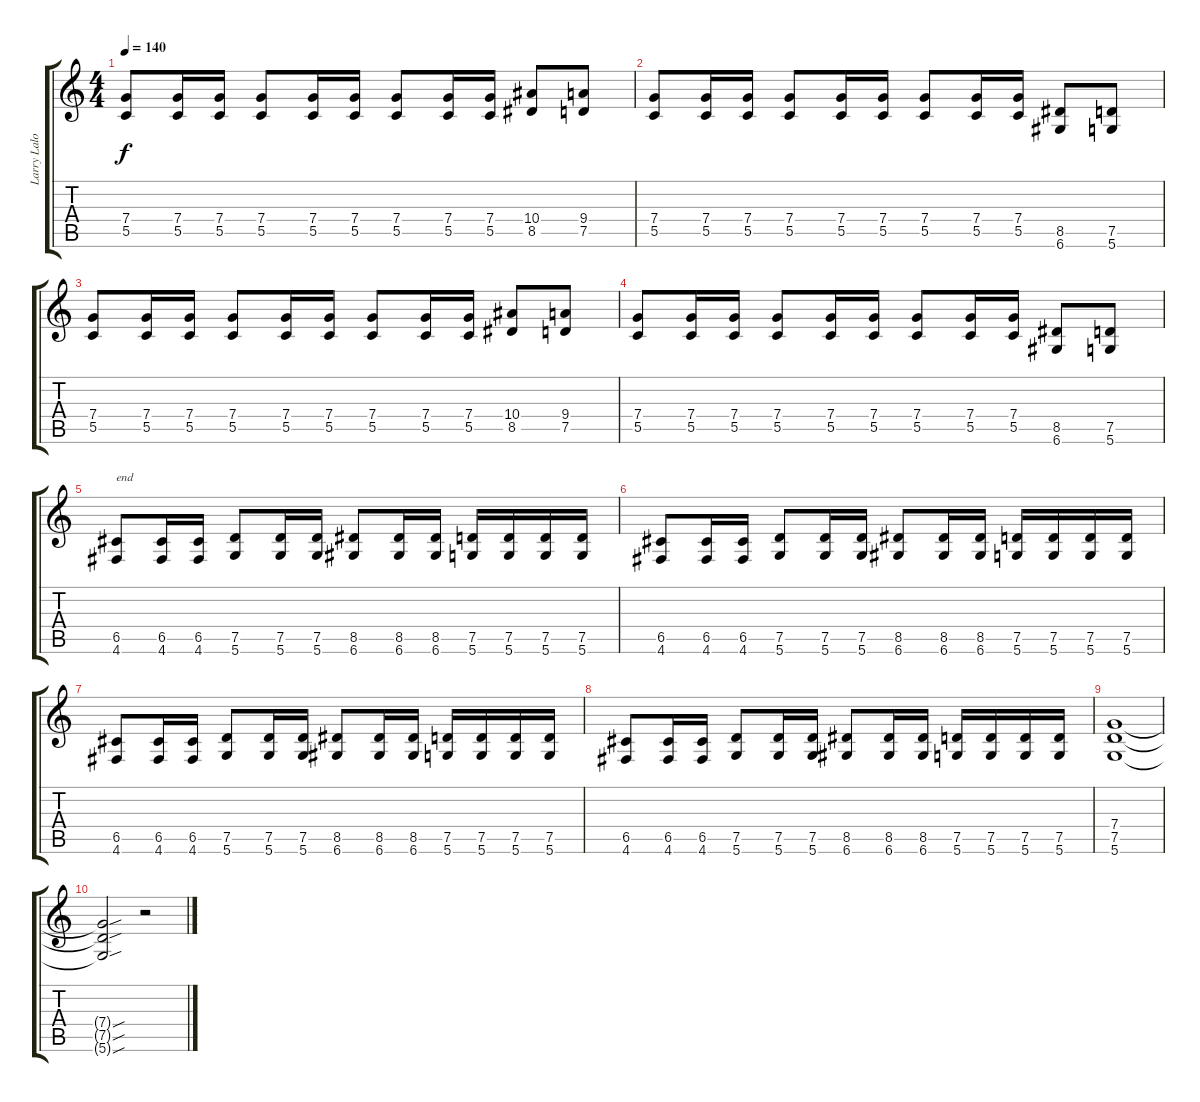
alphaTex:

\track ("Larry Lalonde" "Larry Lalo") {instrument distortionguitar}
\staff {score tabs}
\tuning (D4 A3 F3 C3 G2 D2) {hide}
\ts (4 4)
\tempo 140
\clef g2
\ks c
(7.4 5.5).8{dy f} (7.4 5.5).16 (7.4 5.5).16 (7.4 5.5).8 (7.4 5.5).16 (7.4 5.5).16 (7.4 5.5).8 (7.4 5.5).16 (7.4 5.5).16 (10.4 8.5).8 (9.4 7.5).8 |
(7.4 5.5).8 (7.4 5.5).16 (7.4 5.5).16 (7.4 5.5).8 (7.4 5.5).16 (7.4 5.5).16 (7.4 5.5).8 (7.4 5.5).16 (7.4 5.5).16 (8.5 6.6).8 (7.5 5.6).8 |
(7.4 5.5).8 (7.4 5.5).16 (7.4 5.5).16 (7.4 5.5).8 (7.4 5.5).16 (7.4 5.5).16 (7.4 5.5).8 (7.4 5.5).16 (7.4 5.5).16 (10.4 8.5).8 (9.4 7.5).8 |
(7.4 5.5).8 (7.4 5.5).16 (7.4 5.5).16 (7.4 5.5).8 (7.4 5.5).16 (7.4 5.5).16 (7.4 5.5).8 (7.4 5.5).16 (7.4 5.5).16 (8.5 6.6).8 (7.5 5.6).8 |
(6.5 4.6).8{txt "end"} (6.5 4.6).16 (6.5 4.6).16 (7.5 5.6).8 (7.5 5.6).16 (7.5 5.6).16 (8.5 6.6).8 (8.5 6.6).16 (8.5 6.6).16 (7.5 5.6).16 (7.5 5.6).16 (7.5 5.6).16 (7.5 5.6).16 |
(6.5 4.6).8 (6.5 4.6).16 (6.5 4.6).16 (7.5 5.6).8 (7.5 5.6).16 (7.5 5.6).16 (8.5 6.6).8 (8.5 6.6).16 (8.5 6.6).16 (7.5 5.6).16 (7.5 5.6).16 (7.5 5.6).16 (7.5 5.6).16 |
(6.5 4.6).8 (6.5 4.6).16 (6.5 4.6).16 (7.5 5.6).8 (7.5 5.6).16 (7.5 5.6).16 (8.5 6.6).8 (8.5 6.6).16 (8.5 6.6).16 (7.5 5.6).16 (7.5 5.6).16 (7.5 5.6).16 (7.5 5.6).16 |
(6.5 4.6).8 (6.5 4.6).16 (6.5 4.6).16 (7.5 5.6).8 (7.5 5.6).16 (7.5 5.6).16 (8.5 6.6).8 (8.5 6.6).16 (8.5 6.6).16 (7.5 5.6).16 (7.5 5.6).16 (7.5 5.6).16 (7.5 5.6).16 |
(7.4 7.5 5.6).1 |
(7.4{sou t} 7.5{sou t} 5.6{sou t}).2 r.2
